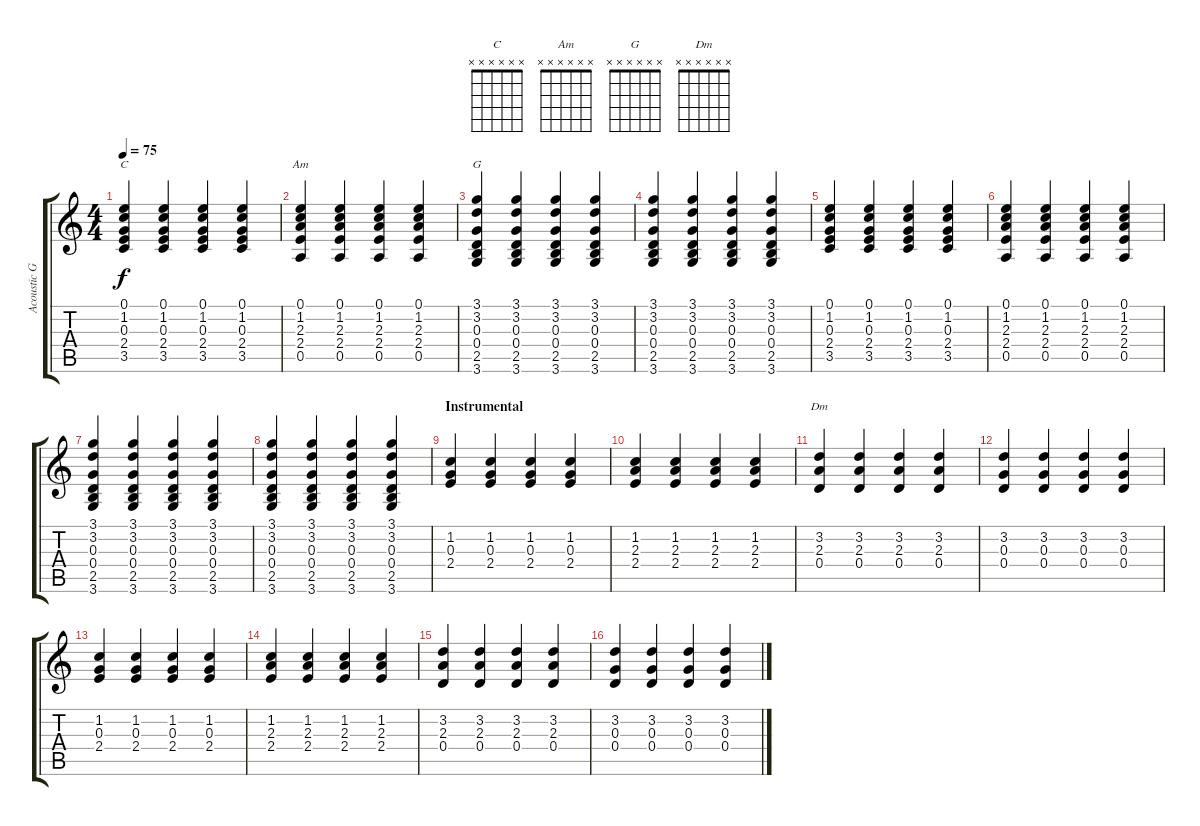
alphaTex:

\track ("Acoustic Guitar" "Acoustic G") {instrument acousticguitarnylon}
\staff {score tabs}
\tuning (E4 B3 G3 D3 A2 E2) {hide}
\chord ("C" x x x x x x)
\chord ("Am" x x x x x x)
\chord ("G" x x x x x x)
\chord ("Dm" x x x x x x)
\ts (4 4)
\tempo 75
\clef g2
\ks c
(0.1 1.2 0.3 2.4 3.5).4{ch "C" dy f} (0.1 1.2 0.3 2.4 3.5).4 (0.1 1.2 0.3 2.4 3.5).4 (0.1 1.2 0.3 2.4 3.5).4 |
(0.1 1.2 2.3 2.4 0.5).4{ch "Am"} (0.1 1.2 2.3 2.4 0.5).4 (0.1 1.2 2.3 2.4 0.5).4 (0.1 1.2 2.3 2.4 0.5).4 |
(3.1 3.2 0.3 0.4 2.5 3.6).4{ch "G"} (3.1 3.2 0.3 0.4 2.5 3.6).4 (3.1 3.2 0.3 0.4 2.5 3.6).4 (3.1 3.2 0.3 0.4 2.5 3.6).4 |
(3.1 3.2 0.3 0.4 2.5 3.6).4 (3.1 3.2 0.3 0.4 2.5 3.6).4 (3.1 3.2 0.3 0.4 2.5 3.6).4 (3.1 3.2 0.3 0.4 2.5 3.6).4 |
(0.1 1.2 0.3 2.4 3.5).4 (0.1 1.2 0.3 2.4 3.5).4 (0.1 1.2 0.3 2.4 3.5).4 (0.1 1.2 0.3 2.4 3.5).4 |
(0.1 1.2 2.3 2.4 0.5).4 (0.1 1.2 2.3 2.4 0.5).4 (0.1 1.2 2.3 2.4 0.5).4 (0.1 1.2 2.3 2.4 0.5).4 |
(3.1 3.2 0.3 0.4 2.5 3.6).4 (3.1 3.2 0.3 0.4 2.5 3.6).4 (3.1 3.2 0.3 0.4 2.5 3.6).4 (3.1 3.2 0.3 0.4 2.5 3.6).4 |
(3.1 3.2 0.3 0.4 2.5 3.6).4 (3.1 3.2 0.3 0.4 2.5 3.6).4 (3.1 3.2 0.3 0.4 2.5 3.6).4 (3.1 3.2 0.3 0.4 2.5 3.6).4 |
\section ("" "Instrumental")
(1.2 0.3 2.4).4 (1.2 0.3 2.4).4 (1.2 0.3 2.4).4 (1.2 0.3 2.4).4 |
(1.2 2.3 2.4).4 (1.2 2.3 2.4).4 (1.2 2.3 2.4).4 (1.2 2.3 2.4).4 |
(3.2 2.3 0.4).4{ch "Dm"} (3.2 2.3 0.4).4 (3.2 2.3 0.4).4 (3.2 2.3 0.4).4 |
(3.2 0.3 0.4).4 (3.2 0.3 0.4).4 (3.2 0.3 0.4).4 (3.2 0.3 0.4).4 |
(1.2 0.3 2.4).4 (1.2 0.3 2.4).4 (1.2 0.3 2.4).4 (1.2 0.3 2.4).4 |
(1.2 2.3 2.4).4 (1.2 2.3 2.4).4 (1.2 2.3 2.4).4 (1.2 2.3 2.4).4 |
(3.2 2.3 0.4).4 (3.2 2.3 0.4).4 (3.2 2.3 0.4).4 (3.2 2.3 0.4).4 |
(3.2 0.3 0.4).4 (3.2 0.3 0.4).4 (3.2 0.3 0.4).4 (3.2 0.3 0.4).4
